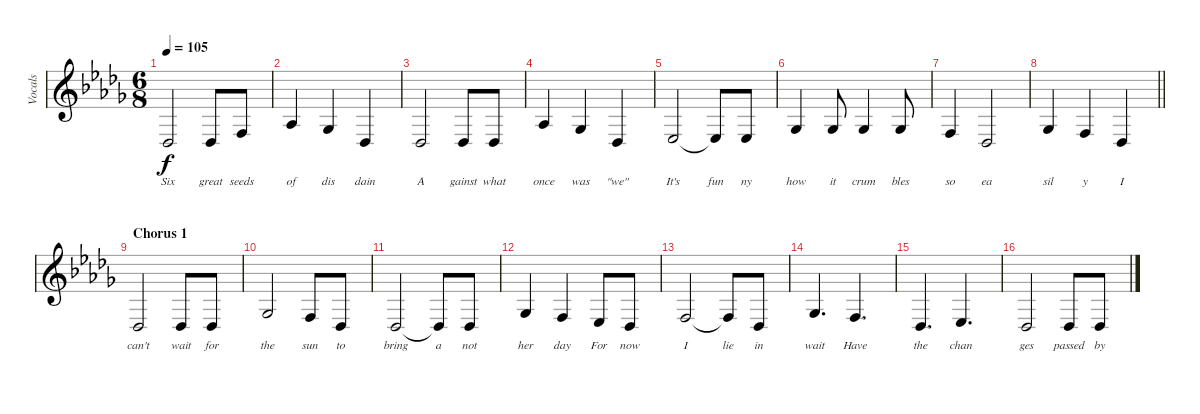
\track ("Vocals" "Vocals") {instrument viola}
\staff {score}
\tuning (Eb4 Bb3 Gb3 Db3 Ab2 Eb2) {hide}
\ts (6 8)
\tempo 105
\clef g2
\ks db
0.4.2{lyrics (0 "Six") lyrics (1 "") lyrics (2 "") lyrics (3 "") lyrics (4 "") dy f} 0.4.8{lyrics (0 "great") lyrics (1 "") lyrics (2 "") lyrics (3 "") lyrics (4 "")} 4.4.8{lyrics (0 "seeds") lyrics (1 "") lyrics (2 "") lyrics (3 "") lyrics (4 "")} |
2.3.4{lyrics (0 "of") lyrics (1 "") lyrics (2 "") lyrics (3 "") lyrics (4 "")} 0.3.4{lyrics (0 "dis") lyrics (1 "") lyrics (2 "") lyrics (3 "") lyrics (4 "")} 0.4.4{lyrics (0 "dain") lyrics (1 "") lyrics (2 "") lyrics (3 "") lyrics (4 "")} |
0.4.2{lyrics (0 "A") lyrics (1 "") lyrics (2 "") lyrics (3 "") lyrics (4 "")} 0.4.8{lyrics (0 "gainst") lyrics (1 "") lyrics (2 "") lyrics (3 "") lyrics (4 "")} 0.4.8{lyrics (0 "what") lyrics (1 "") lyrics (2 "") lyrics (3 "") lyrics (4 "")} |
2.3.4{lyrics (0 "once") lyrics (1 "") lyrics (2 "") lyrics (3 "") lyrics (4 "")} 0.3.4{lyrics (0 "was") lyrics (1 "") lyrics (2 "") lyrics (3 "") lyrics (4 "")} 0.4.4{lyrics (0 "\"we\"") lyrics (1 "") lyrics (2 "") lyrics (3 "") lyrics (4 "")} |
2.4.2{lyrics (0 "It's") lyrics (1 "") lyrics (2 "") lyrics (3 "") lyrics (4 "")} 2.4{t}.8{lyrics (0 "fun") lyrics (1 "") lyrics (2 "") lyrics (3 "") lyrics (4 "")} 2.4.8{lyrics (0 "ny") lyrics (1 "") lyrics (2 "") lyrics (3 "") lyrics (4 "")} |
0.3.4{lyrics (0 "how") lyrics (1 "") lyrics (2 "") lyrics (3 "") lyrics (4 "")} 0.3.8{lyrics (0 "it") lyrics (1 "") lyrics (2 "") lyrics (3 "") lyrics (4 "")} 0.3.4{lyrics (0 "crum") lyrics (1 "") lyrics (2 "") lyrics (3 "") lyrics (4 "")} 0.3.8{lyrics (0 "bles") lyrics (1 "") lyrics (2 "") lyrics (3 "") lyrics (4 "")} |
4.4.4{lyrics (0 "so") lyrics (1 "") lyrics (2 "") lyrics (3 "") lyrics (4 "")} 0.4.2{lyrics (0 "ea") lyrics (1 "") lyrics (2 "") lyrics (3 "") lyrics (4 "")} |
\barLineRight lightlight
0.3.4{lyrics (0 "sil") lyrics (1 "") lyrics (2 "") lyrics (3 "") lyrics (4 "")} 4.4.4{lyrics (0 "y") lyrics (1 "") lyrics (2 "") lyrics (3 "") lyrics (4 "")} 0.4.4{lyrics (0 "I") lyrics (1 "") lyrics (2 "") lyrics (3 "") lyrics (4 "")} |
\section ("" "Chorus 1")
0.4.2{lyrics (0 "can't") lyrics (1 "") lyrics (2 "") lyrics (3 "") lyrics (4 "")} 0.4.8{lyrics (0 "wait") lyrics (1 "") lyrics (2 "") lyrics (3 "") lyrics (4 "")} 0.4.8{lyrics (0 "for") lyrics (1 "") lyrics (2 "") lyrics (3 "") lyrics (4 "")} |
0.3.2{lyrics (0 "the") lyrics (1 "") lyrics (2 "") lyrics (3 "") lyrics (4 "")} 4.4.8{lyrics (0 "sun") lyrics (1 "") lyrics (2 "") lyrics (3 "") lyrics (4 "")} 0.4.8{lyrics (0 "to") lyrics (1 "") lyrics (2 "") lyrics (3 "") lyrics (4 "")} |
0.4.2{lyrics (0 "bring") lyrics (1 "") lyrics (2 "") lyrics (3 "") lyrics (4 "")} 0.4{t}.8{lyrics (0 "a") lyrics (1 "") lyrics (2 "") lyrics (3 "") lyrics (4 "")} 0.4.8{lyrics (0 "not") lyrics (1 "") lyrics (2 "") lyrics (3 "") lyrics (4 "")} |
0.3.4{lyrics (0 "her") lyrics (1 "") lyrics (2 "") lyrics (3 "") lyrics (4 "")} 4.4.4{lyrics (0 "day") lyrics (1 "") lyrics (2 "") lyrics (3 "") lyrics (4 "")} 2.4.8{lyrics (0 "For") lyrics (1 "") lyrics (2 "") lyrics (3 "") lyrics (4 "")} 0.4.8{lyrics (0 "now") lyrics (1 "") lyrics (2 "") lyrics (3 "") lyrics (4 "")} |
4.4.2{lyrics (0 "I") lyrics (1 "") lyrics (2 "") lyrics (3 "") lyrics (4 "")} 4.4{t}.8{lyrics (0 "lie") lyrics (1 "") lyrics (2 "") lyrics (3 "") lyrics (4 "")} 0.4.8{lyrics (0 "in") lyrics (1 "") lyrics (2 "") lyrics (3 "") lyrics (4 "")} |
0.3.4{d lyrics (0 "wait") lyrics (1 "") lyrics (2 "") lyrics (3 "") lyrics (4 "")} 4.4.4{d lyrics (0 "Have") lyrics (1 "") lyrics (2 "") lyrics (3 "") lyrics (4 "")} |
0.4.4{d lyrics (0 "the") lyrics (1 "") lyrics (2 "") lyrics (3 "") lyrics (4 "")} 2.4.4{d lyrics (0 "chan") lyrics (1 "") lyrics (2 "") lyrics (3 "") lyrics (4 "")} |
0.4.2{lyrics (0 "ges") lyrics (1 "") lyrics (2 "") lyrics (3 "") lyrics (4 "")} 0.4.8{lyrics (0 "passed") lyrics (1 "") lyrics (2 "") lyrics (3 "") lyrics (4 "")} 0.4.8{lyrics (0 "by") lyrics (1 "") lyrics (2 "") lyrics (3 "") lyrics (4 "")}
